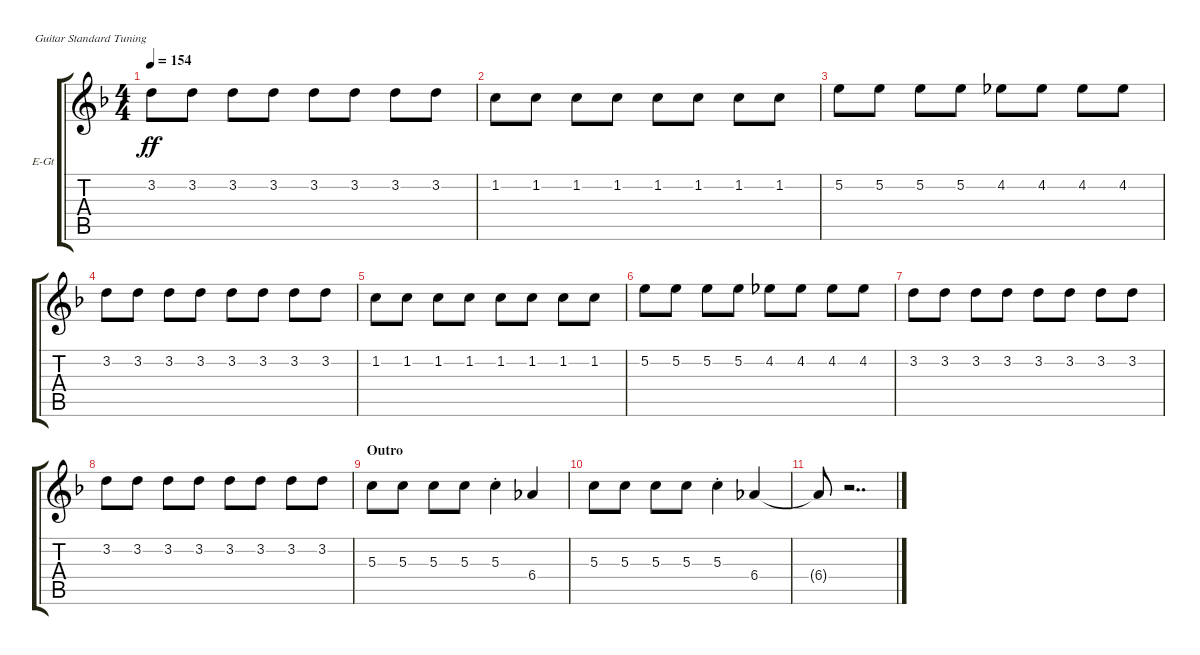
\bracketExtendMode groupsimilarinstruments
\firstSystemTrackNameOrientation horizontal
\otherSystemsTrackNameOrientation horizontal
\track ("Albert Hammond Jr." "E-Gt") {instrument overdrivenguitar}
\staff {score tabs}
\tuning (E4 B3 G3 D3 A2 E2)
\ts (4 4)
\tempo 154
\clef g2
\ks f
3.2.8{dy ff} 3.2.8 3.2.8 3.2.8 3.2.8 3.2.8 3.2.8 3.2.8 |
1.2.8 1.2.8 1.2.8 1.2.8 1.2.8 1.2.8 1.2.8 1.2.8 |
5.2.8 5.2.8 5.2.8 5.2.8 4.2.8 4.2.8 4.2.8 4.2.8 |
3.2.8 3.2.8 3.2.8 3.2.8 3.2.8 3.2.8 3.2.8 3.2.8 |
1.2.8 1.2.8 1.2.8 1.2.8 1.2.8 1.2.8 1.2.8 1.2.8 |
5.2.8 5.2.8 5.2.8 5.2.8 4.2.8 4.2.8 4.2.8 4.2.8 |
3.2.8 3.2.8 3.2.8 3.2.8 3.2.8 3.2.8 3.2.8 3.2.8 |
3.2.8 3.2.8 3.2.8 3.2.8 3.2.8 3.2.8 3.2.8 3.2.8 |
\section ("" "Outro")
5.3.8 5.3.8 5.3.8 5.3.8 5.3{st}.4 6.4.4 |
5.3.8 5.3.8 5.3.8 5.3.8 5.3{st}.4 6.4.4 |
6.4{t}.8 r.2{dd}
